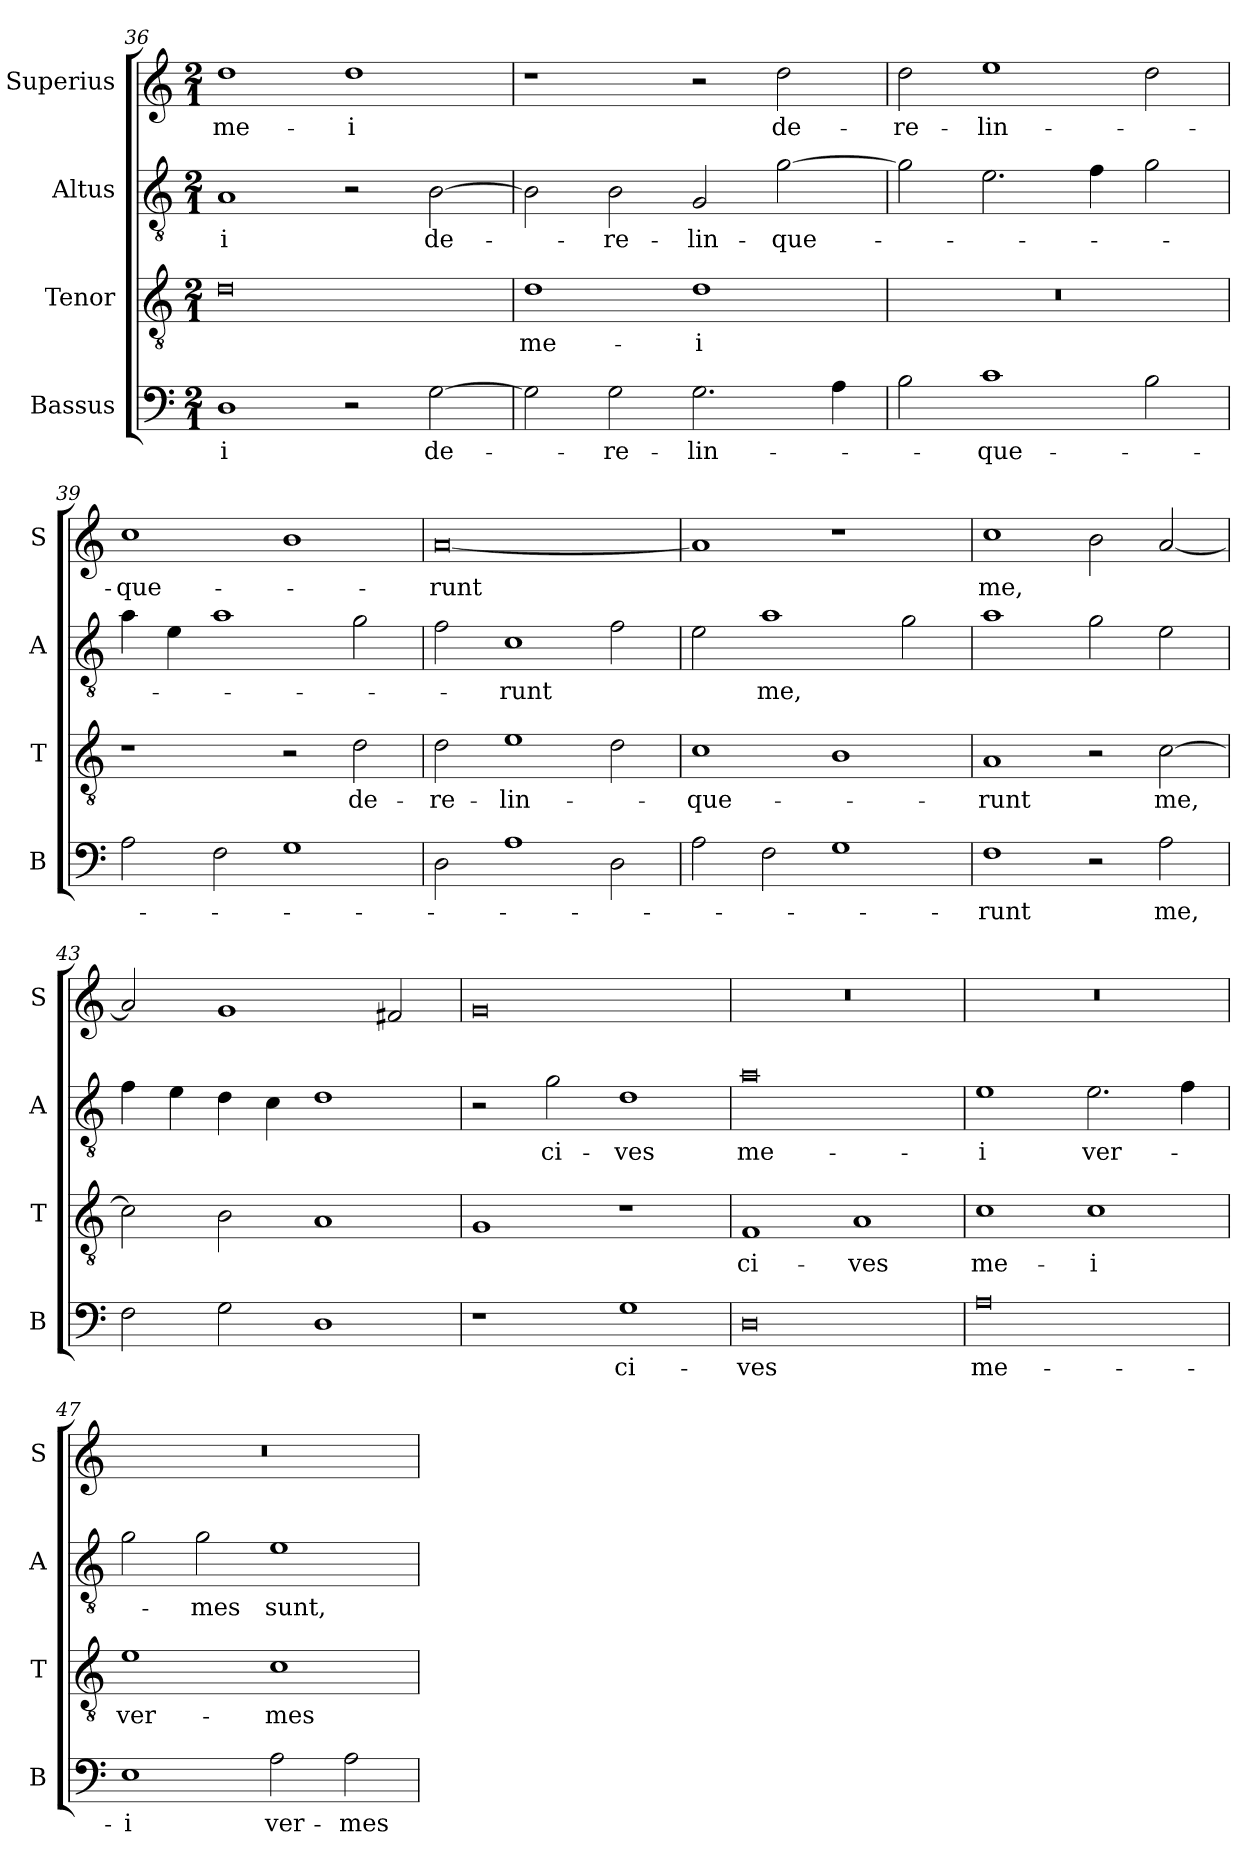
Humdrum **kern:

**kern	**text	**kern	**text	**kern	**text	**kern	**text
*part4	*part4	*part3	*part3	*part2	*part2	*part1	*part1
*staff4	*staff4	*staff3	*staff3	*staff2	*staff2	*staff1	*staff1
*I"Bassus	*	*I"Tenor	*	*I"Altus	*	*I"Superius	*
*I'B	*	*I'T	*	*I'A	*	*I'S	*
*clefF4	*	*clefGv2	*	*clefGv2	*	*clefG2	*
*k[]	*	*k[]	*	*k[]	*	*k[]	*
*M2/1	*	*M2/1	*	*M2/1	*	*M2/1	*
=36	=36	=36	=36	=36	=36	=36	=36
1D	-i	0d	.	1A	-i	1dd	me-
2r	.	.	.	2r	.	1dd	-i
[2G	de-	.	.	[2B	de-	.	.
=37	=37	=37	=37	=37	=37	=37	=37
2G]	.	1d	me-	2B]	.	1r	.
2G	-re-	.	.	2B	-re-	.	.
2.G	-lin-	1d	-i	2G	-lin-	2r	.
.	.	.	.	[2g	-que-	2dd	de-
4A	.	.	.	.	.	.	.
=38	=38	=38	=38	=38	=38	=38	=38
2B	.	0r	.	2g]	.	2dd	-re-
1c	-que-	.	.	2.e	.	1ee	-lin-
.	.	.	.	4f	.	.	.
2B	.	.	.	2g	.	2dd	.
=39	=39	=39	=39	=39	=39	=39	=39
2A	.	1r	.	4a	.	1cc	-que-
.	.	.	.	4e	.	.	.
2F	.	.	.	1a	.	.	.
1G	.	2r	.	.	.	1b	.
.	.	2d	de-	2g	.	.	.
=40	=40	=40	=40	=40	=40	=40	=40
2D	.	2d	-re-	2f	.	[0a	-runt
1A	.	1e	-lin-	1c	-runt	.	.
2D	.	2d	.	2f	.	.	.
=41	=41	=41	=41	=41	=41	=41	=41
2A	.	1c	-que-	2e	.	1a]	.
2F	.	.	.	1a	me,	.	.
1G	.	1B	.	.	.	1r	.
.	.	.	.	2g	.	.	.
=42	=42	=42	=42	=42	=42	=42	=42
1F	-runt	1A	-runt	1a	.	1cc	me,
2r	.	2r	.	2g	.	2b	.
2A	me,	[2c	me,	2e	.	[2a	.
=43	=43	=43	=43	=43	=43	=43	=43
2F	.	2c]	.	4f	.	2a]	.
.	.	.	.	4e	.	.	.
2G	.	2B	.	4d	.	1g	.
.	.	.	.	4c	.	.	.
1D	.	1A	.	1d	.	.	.
.	.	.	.	.	.	2f#X	.
=44	=44	=44	=44	=44	=44	=44	=44
1r	.	1G	.	2r	.	0g	.
.	.	.	.	2g	ci-	.	.
1G	ci-	1r	.	1d	-ves	.	.
=45	=45	=45	=45	=45	=45	=45	=45
0D	-ves	1F	ci-	0a	me-	0r	.
.	.	1A	-ves	.	.	.	.
=46	=46	=46	=46	=46	=46	=46	=46
0A	me-	1c	me-	1e	-i	0r	.
.	.	1c	-i	2.e	ver-	.	.
.	.	.	.	4f	.	.	.
=47	=47	=47	=47	=47	=47	=47	=47
1E	-i	1e	ver-	2g	.	0r	.
.	.	.	.	2g	-mes	.	.
2A	ver-	1c	-mes	1e	sunt,	.	.
2A	-mes	.	.	.	.	.	.
=	=	=	=	=	=	=	=
*-	*-	*-	*-	*-	*-	*-	*-
